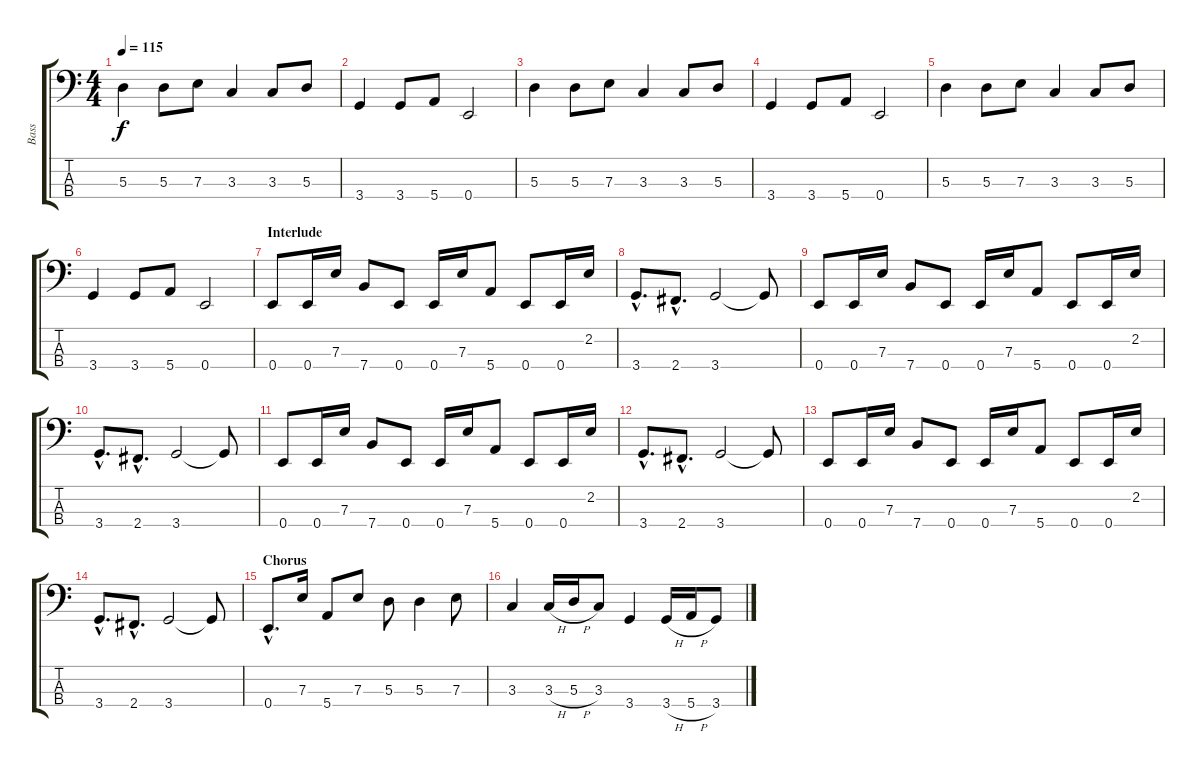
\track ("Bass" "Bass") {instrument electricbassfinger}
\staff {score tabs}
\tuning (G2 D2 A1 E1) {hide}
\ts (4 4)
\tempo 115
\clef f4
\ks c
5.3.4{dy f} 5.3.8 7.3.8 3.3.4 3.3.8 5.3.8 |
3.4.4 3.4.8 5.4.8 0.4.2 |
5.3.4 5.3.8 7.3.8 3.3.4 3.3.8 5.3.8 |
3.4.4 3.4.8 5.4.8 0.4.2 |
5.3.4 5.3.8 7.3.8 3.3.4 3.3.8 5.3.8 |
3.4.4 3.4.8 5.4.8 0.4.2 |
\section ("" "Interlude")
0.4.8 0.4.16 7.3.16 7.4.8 0.4.8 0.4.16 7.3.16 5.4.8 0.4.8 0.4.16 2.2.16 |
3.4{hac}.8{d} 2.4{hac}.8{d} 3.4.2 3.4{t}.8 |
0.4.8 0.4.16 7.3.16 7.4.8 0.4.8 0.4.16 7.3.16 5.4.8 0.4.8 0.4.16 2.2.16 |
3.4{hac}.8{d} 2.4{hac}.8{d} 3.4.2 3.4{t}.8 |
0.4.8 0.4.16 7.3.16 7.4.8 0.4.8 0.4.16 7.3.16 5.4.8 0.4.8 0.4.16 2.2.16 |
3.4{hac}.8{d} 2.4{hac}.8{d} 3.4.2 3.4{t}.8 |
0.4.8 0.4.16 7.3.16 7.4.8 0.4.8 0.4.16 7.3.16 5.4.8 0.4.8 0.4.16 2.2.16 |
3.4{hac}.8{d} 2.4{hac}.8{d} 3.4.2 3.4{t}.8 |
\section ("" "Chorus")
0.4{hac}.8{d} 7.3.16 5.4.8 7.3.8 5.3.8 5.3.4 7.3.8 |
3.3.4 3.3{h}.16 5.3{h}.16 3.3.8 3.4.4 3.4{h}.16 5.4{h}.16 3.4.8
